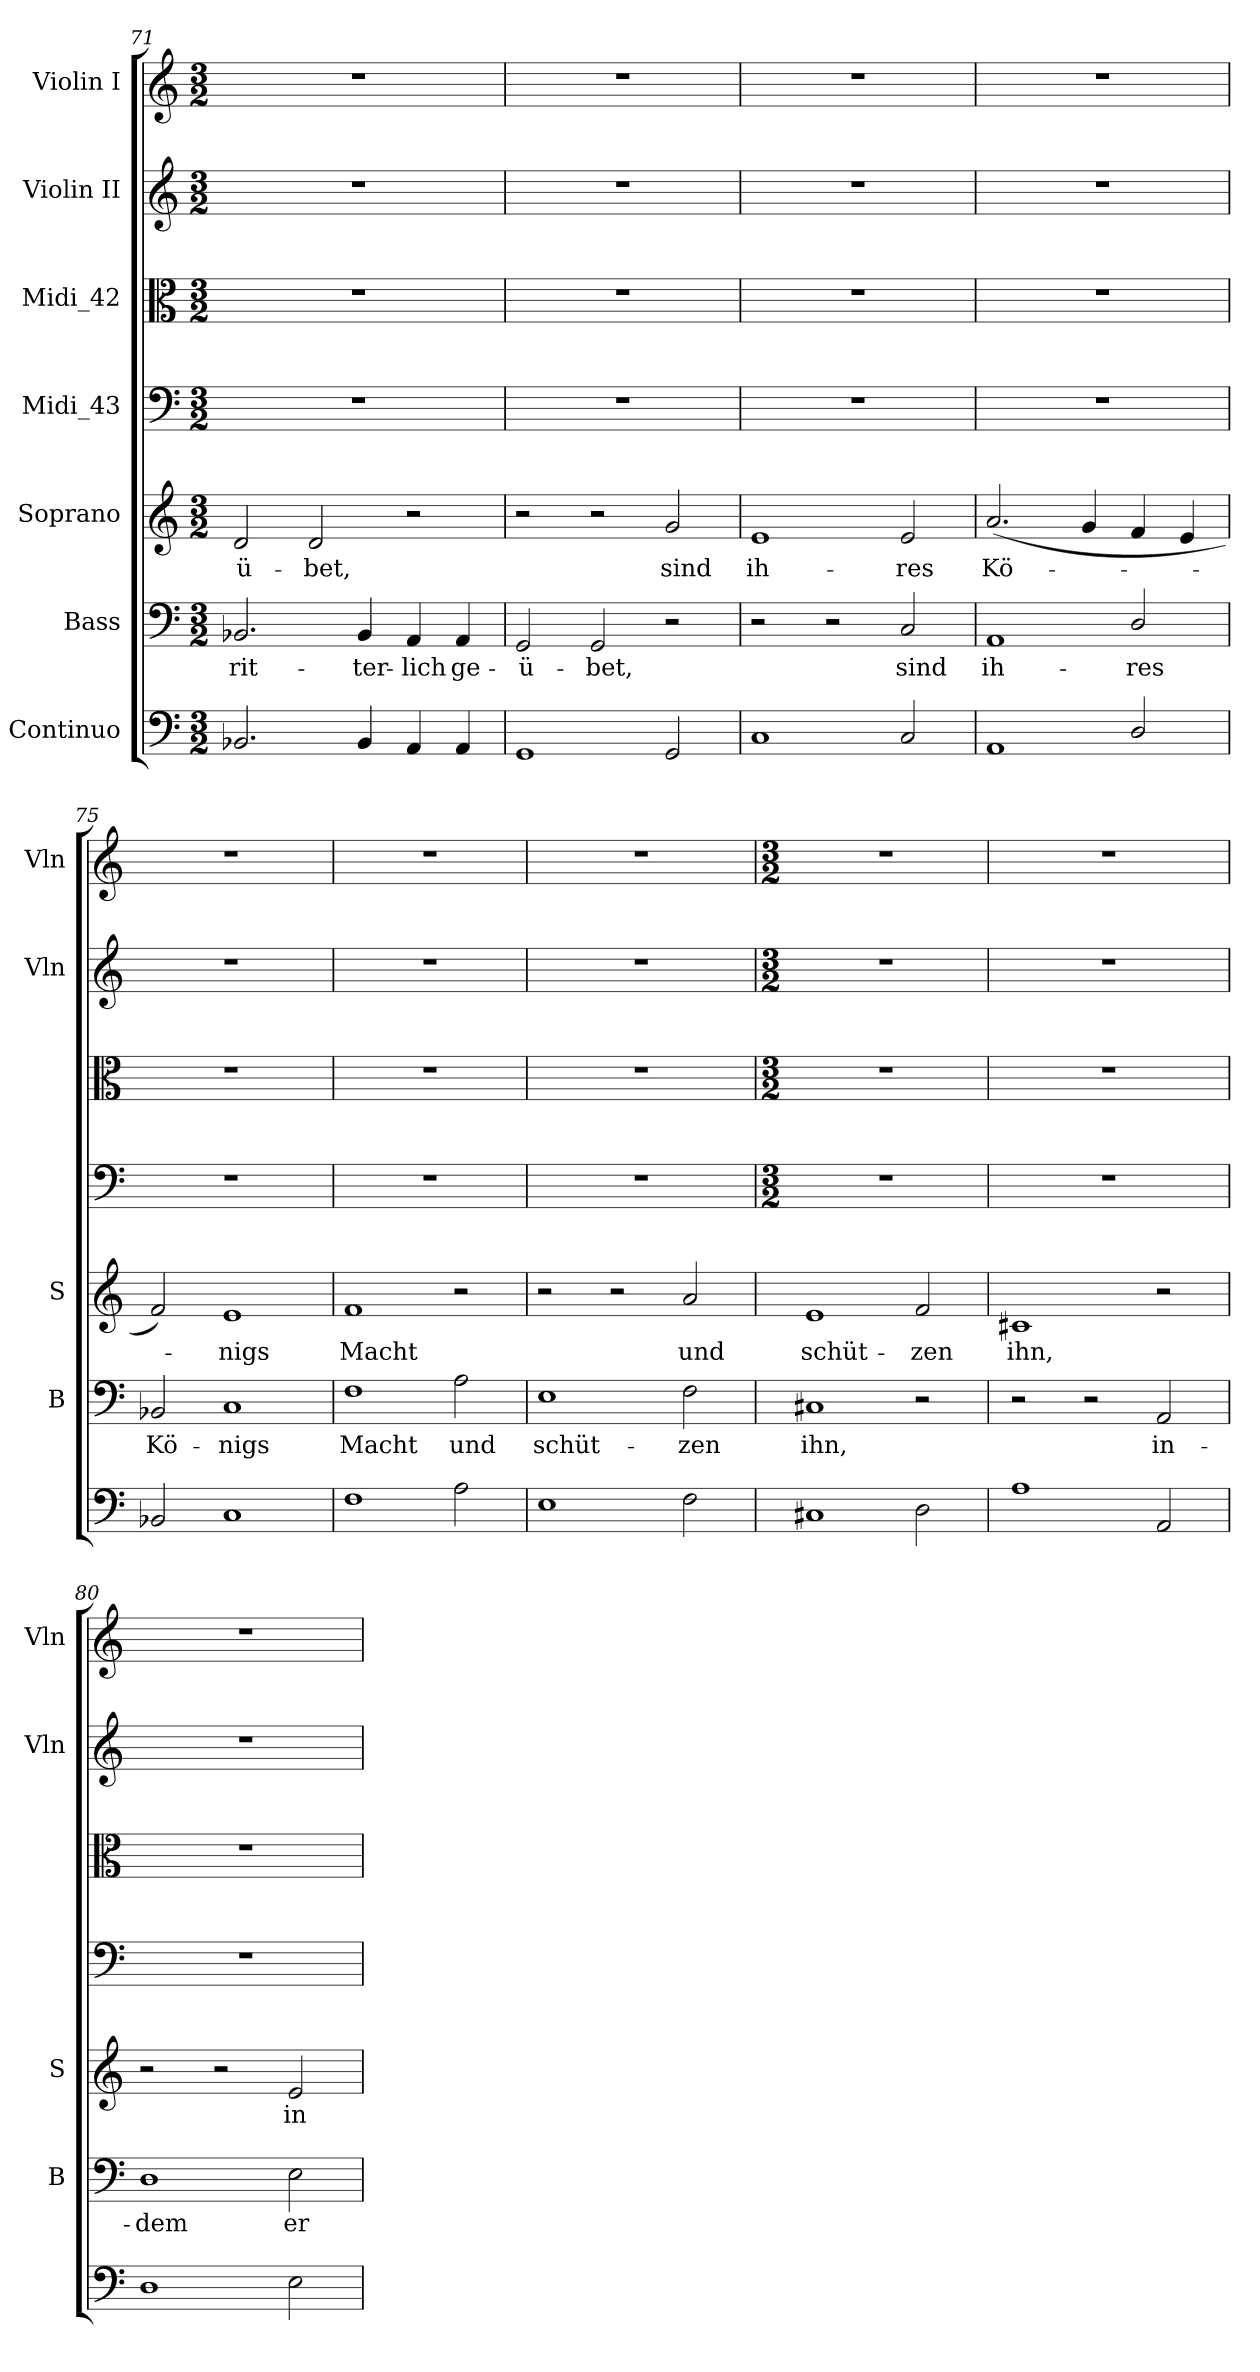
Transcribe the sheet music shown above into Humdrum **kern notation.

**kern	**kern	**text	**kern	**text	**kern	**kern	**kern	**kern
*part7	*part6	*part6	*part5	*part5	*part4	*part3	*part2	*part1
*staff7	*staff6	*staff6	*staff5	*staff5	*staff4	*staff3	*staff2	*staff1
*I"Continuo	*I"Bass	*	*I"Soprano	*	*I"Midi_43	*I"Midi_42	*I"Violin II	*I"Violin I
*	*I'B	*	*I'S	*	*	*	*I'Vln	*I'Vln
*clefF4	*clefF4	*	*clefG2	*	*clefF4	*clefC3	*clefG2	*clefG2
*k[]	*k[]	*	*k[]	*	*k[]	*k[]	*k[]	*k[]
*C:	*C:	*	*C:	*	*C:	*C:	*C:	*C:
*M3/2	*M3/2	*	*M3/2	*	*M3/2	*M3/2	*M3/2	*M3/2
=71	=71	=71	=71	=71	=71	=71	=71	=71
!	!	!LO:LY:b	!	!LO:LY:b	!	!	!	!
2.BB-X	2.BB-X	rit-	2d	-ü-	1.r	1.r	1.r	1.r
!	!	!	!	!LO:LY:b	!	!	!	!
.	.	.	2d	-bet,	.	.	.	.
!	!	!LO:LY:b	!	!	!	!	!	!
4BB-	4BB-	-ter-	.	.	.	.	.	.
!	!	!LO:LY:b	!	!	!	!	!	!
4AA	4AA	-lich	2r	.	.	.	.	.
!	!	!LO:LY:b	!	!	!	!	!	!
4AA	4AA	ge-	.	.	.	.	.	.
=72	=72	=72	=72	=72	=72	=72	=72	=72
!	!	!LO:LY:b	!	!	!	!	!	!
1GG	2GG	-ü-	2r	.	1.r	1.r	1.r	1.r
!	!	!LO:LY:b	!	!	!	!	!	!
.	2GG	-bet,	2r	.	.	.	.	.
!	!	!	!	!LO:LY:b	!	!	!	!
2GG	2r	.	2g	sind	.	.	.	.
=73	=73	=73	=73	=73	=73	=73	=73	=73
!	!	!	!	!LO:LY:b	!	!	!	!
1C	2r	.	1e	ih-	1.r	1.r	1.r	1.r
.	2r	.	.	.	.	.	.	.
!	!	!LO:LY:b	!	!LO:LY:b	!	!	!	!
2C	2C	sind	2e	-res	.	.	.	.
=74	=74	=74	=74	=74	=74	=74	=74	=74
!	!	!LO:LY:b	!	!LO:LY:b	!	!	!	!
1AA	1AA	ih-	(<2.a	Kö-	1.r	1.r	1.r	1.r
.	.	.	4g	.	.	.	.	.
!	!	!LO:LY:b	!	!	!	!	!	!
2D/	2D/	-res	4f	.	.	.	.	.
.	.	.	4e	.	.	.	.	.
=75	=75	=75	=75	=75	=75	=75	=75	=75
!	!	!LO:LY:b	!	!	!	!	!	!
2BB-X	2BB-X	Kö-	2f)	.	1.r	1.r	1.r	1.r
!	!	!LO:LY:b	!	!LO:LY:b	!	!	!	!
1C	1C	-nigs	1e	nigs	.	.	.	.
=76	=76	=76	=76	=76	=76	=76	=76	=76
!	!	!LO:LY:b	!	!LO:LY:b	!	!	!	!
1F	1F	Macht	1f	Macht	1.r	1.r	1.r	1.r
!	!	!LO:LY:b	!	!	!	!	!	!
2A	2A	und	2r	.	.	.	.	.
=77	=77	=77	=77	=77	=77	=77	=77	=77
!	!	!LO:LY:b	!	!	!	!	!	!
1E	1E	schüt-	2r	.	1.r	1.r	1.r	1.r
.	.	.	2r	.	.	.	.	.
!	!	!LO:LY:b	!	!LO:LY:b	!	!	!	!
2F	2F	-zen	2a	und	.	.	.	.
!!LO:LB:g=z
=78	=78	=78	=78	=78	=78	=78	=78	=78
*	*	*	*	*	*k[]	*k[]	*k[]	*k[]
*	*	*	*	*	*C:	*C:	*C:	*C:
*	*	*	*	*	*M3/2	*M3/2	*M3/2	*M3/2
!	!	!LO:LY:b	!	!LO:LY:b	!LO:N:vis=1	!LO:N:vis=1	!LO:N:vis=1	!LO:N:vis=1
1C#X	1C#X	ihn,	1e	schüt-	1.r	1.r	1.r	1.r
!	!	!	!	!LO:LY:b	!	!	!	!
2D	2r	.	2f	-zen	.	.	.	.
=79	=79	=79	=79	=79	=79	=79	=79	=79
!	!	!	!	!LO:LY:b	!LO:N:vis=1	!LO:N:vis=1	!LO:N:vis=1	!LO:N:vis=1
1A	2r	.	1c#X	ihn,	1.r	1.r	1.r	1.r
.	2r	.	.	.	.	.	.	.
!	!	!LO:LY:b	!	!	!	!	!	!
2AA	2AA	in-	2r	.	.	.	.	.
=80	=80	=80	=80	=80	=80	=80	=80	=80
!	!	!LO:LY:b	!	!	!LO:N:vis=1	!LO:N:vis=1	!LO:N:vis=1	!LO:N:vis=1
1D	1D	-dem	2r	.	1.r	1.r	1.r	1.r
.	.	.	2r	.	.	.	.	.
!	!	!LO:LY:b	!	!LO:LY:b	!	!	!	!
2E	2E	er	2e	in-	.	.	.	.
=	=	=	=	=	=	=	=	=
*-	*-	*-	*-	*-	*-	*-	*-	*-
